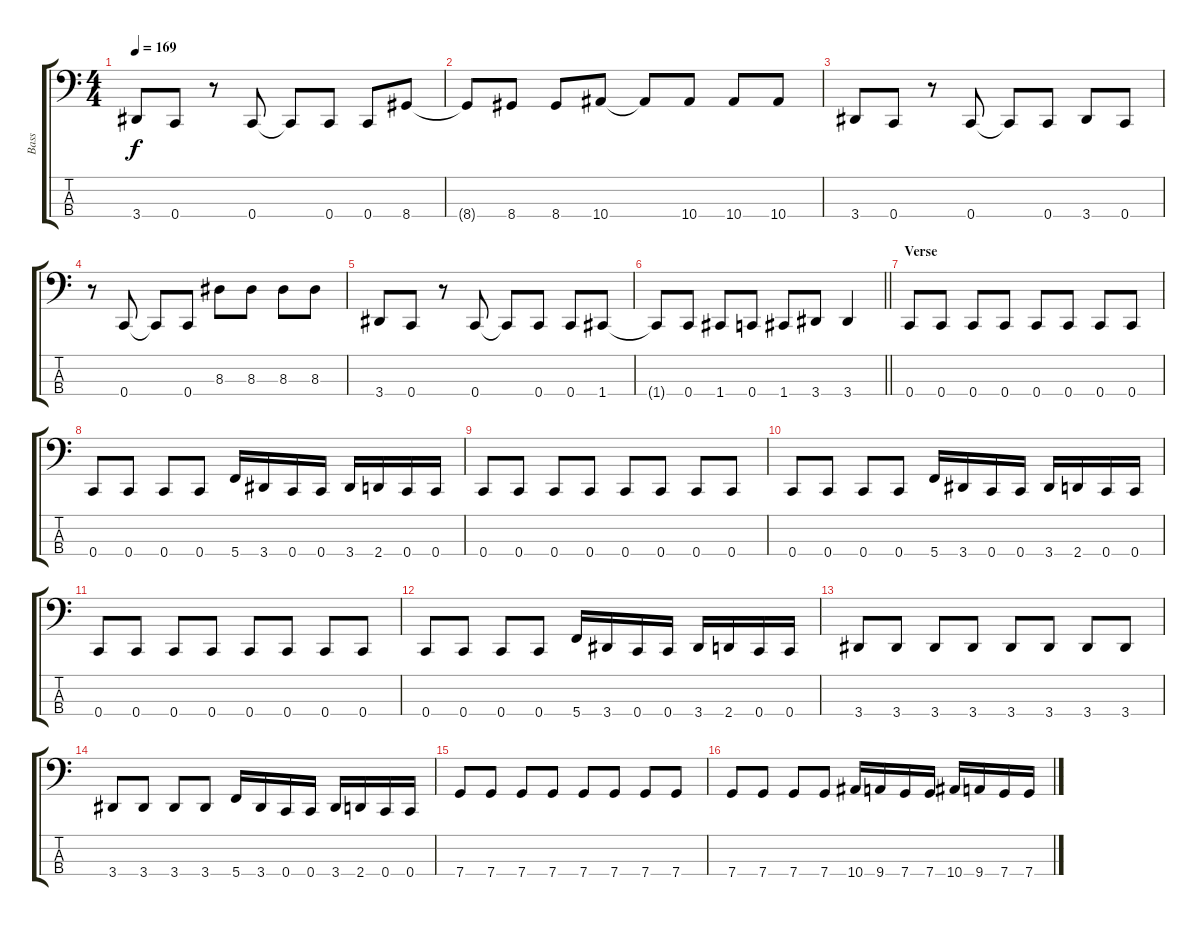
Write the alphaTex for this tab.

\track ("Bass" "Bass") {instrument electricbasspick}
\staff {score tabs}
\tuning (F2 C2 G1 C1) {hide}
\ts (4 4)
\tempo 169
\clef f4
\ks c
3.4.8{dy f} 0.4.8 r.8 0.4.8 0.4{t}.8 0.4.8 0.4.8 8.4.8 |
8.4{t}.8 8.4.8 8.4.8 10.4.8 10.4{t}.8 10.4.8 10.4.8 10.4.8 |
3.4.8 0.4.8 r.8 0.4.8 0.4{t}.8 0.4.8 3.4.8 0.4.8 |
r.8 0.4.8 0.4{t}.8 0.4.8 8.3.8 8.3.8 8.3.8 8.3.8 |
3.4.8 0.4.8 r.8 0.4.8 0.4{t}.8 0.4.8 0.4.8 1.4.8 |
\barLineRight lightlight
1.4{t}.8 0.4.8 1.4.8 0.4.8 1.4.8 3.4.8 3.4.4 |
\section ("" "Verse")
0.4.8 0.4.8 0.4.8 0.4.8 0.4.8 0.4.8 0.4.8 0.4.8 |
0.4.8 0.4.8 0.4.8 0.4.8 5.4.16 3.4.16 0.4.16 0.4.16 3.4.16 2.4.16 0.4.16 0.4.16 |
0.4.8 0.4.8 0.4.8 0.4.8 0.4.8 0.4.8 0.4.8 0.4.8 |
0.4.8 0.4.8 0.4.8 0.4.8 5.4.16 3.4.16 0.4.16 0.4.16 3.4.16 2.4.16 0.4.16 0.4.16 |
0.4.8 0.4.8 0.4.8 0.4.8 0.4.8 0.4.8 0.4.8 0.4.8 |
0.4.8 0.4.8 0.4.8 0.4.8 5.4.16 3.4.16 0.4.16 0.4.16 3.4.16 2.4.16 0.4.16 0.4.16 |
3.4.8 3.4.8 3.4.8 3.4.8 3.4.8 3.4.8 3.4.8 3.4.8 |
3.4.8 3.4.8 3.4.8 3.4.8 5.4.16 3.4.16 0.4.16 0.4.16 3.4.16 2.4.16 0.4.16 0.4.16 |
7.4.8 7.4.8 7.4.8 7.4.8 7.4.8 7.4.8 7.4.8 7.4.8 |
7.4.8 7.4.8 7.4.8 7.4.8 10.4.16 9.4.16 7.4.16 7.4.16 10.4.16 9.4.16 7.4.16 7.4.16
